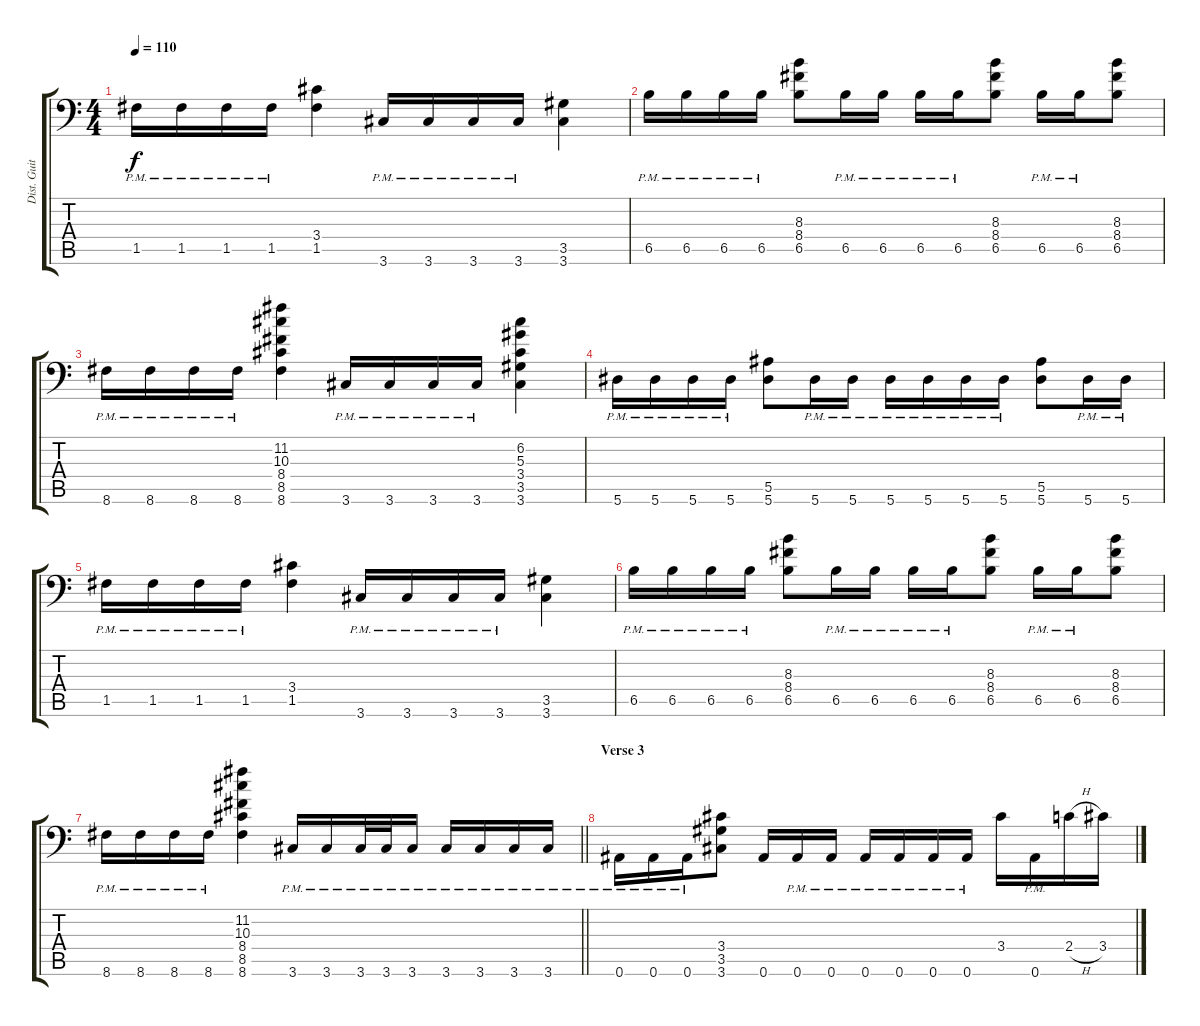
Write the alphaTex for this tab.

\track ("Dist. Guitar Rythm 2" "Dist. Guit") {instrument distortionguitar}
\staff {score tabs}
\tuning (C4 G3 Eb3 Bb2 F2 Bb1) {hide}
\ts (4 4)
\tempo 110
\clef f4
\ks c
1.5{pm}.16{dy f} 1.5{pm}.16 1.5{pm}.16 1.5{pm}.16 (3.4 1.5).4 3.6{pm}.16 3.6{pm}.16{beam merge} 3.6{pm}.16 3.6{pm}.16 (3.5 3.6).4 |
6.5{pm}.16 6.5{pm}.16 6.5{pm}.16 6.5{pm}.16 (8.3 8.4 6.5).8 6.5{pm}.16 6.5{pm}.16 6.5{pm}.16 6.5{pm}.16 (8.3 8.4 6.5).8 6.5{pm}.16 6.5{pm}.16 (8.3 8.4 6.5).8 |
8.6{pm}.16 8.6{pm}.16 8.6{pm}.16 8.6{pm}.16 (11.2 10.3 8.4 8.5 8.6).4 3.6{pm}.16 3.6{pm}.16 3.6{pm}.16{beam merge} 3.6{pm}.16 (6.2 5.3 3.4 3.5 3.6).4 |
5.6{pm}.16 5.6{pm}.16 5.6{pm}.16 5.6{pm}.16 (5.5 5.6).8 5.6{pm}.16{beam merge} 5.6{pm}.16 5.6{pm}.16 5.6{pm}.16 5.6{pm}.16 5.6{pm}.16 (5.5 5.6).8 5.6{pm}.16 5.6{pm}.16 |
1.5{pm}.16 1.5{pm}.16 1.5{pm}.16 1.5{pm}.16 (3.4 1.5).4 3.6{pm}.16 3.6{pm}.16{beam merge} 3.6{pm}.16 3.6{pm}.16 (3.5 3.6).4 |
6.5{pm}.16 6.5{pm}.16 6.5{pm}.16 6.5{pm}.16 (8.3 8.4 6.5).8 6.5{pm}.16 6.5{pm}.16 6.5{pm}.16 6.5{pm}.16 (8.3 8.4 6.5).8 6.5{pm}.16 6.5{pm}.16 (8.3 8.4 6.5).8 |
\barLineRight lightlight
8.6{pm}.16 8.6{pm}.16 8.6{pm}.16 8.6{pm}.16 (11.2 10.3 8.4 8.5 8.6).4 3.6{pm}.16 3.6{pm}.16 3.6{pm}.32{beam merge} 3.6{pm}.32 3.6{pm}.16 3.6{pm}.16 3.6{pm}.16 3.6{pm}.16 3.6{pm}.16 |
\section ("" "Verse 3")
0.6{pm}.16 0.6{pm}.16 0.6{pm}.16 (3.4 3.5 3.6).8 0.6.16 0.6{pm}.16 0.6{pm}.16 0.6{pm}.16 0.6{pm}.16 0.6{pm}.16 0.6{pm}.16 3.4.16 0.6{pm}.16 2.4{h}.16 3.4.16
